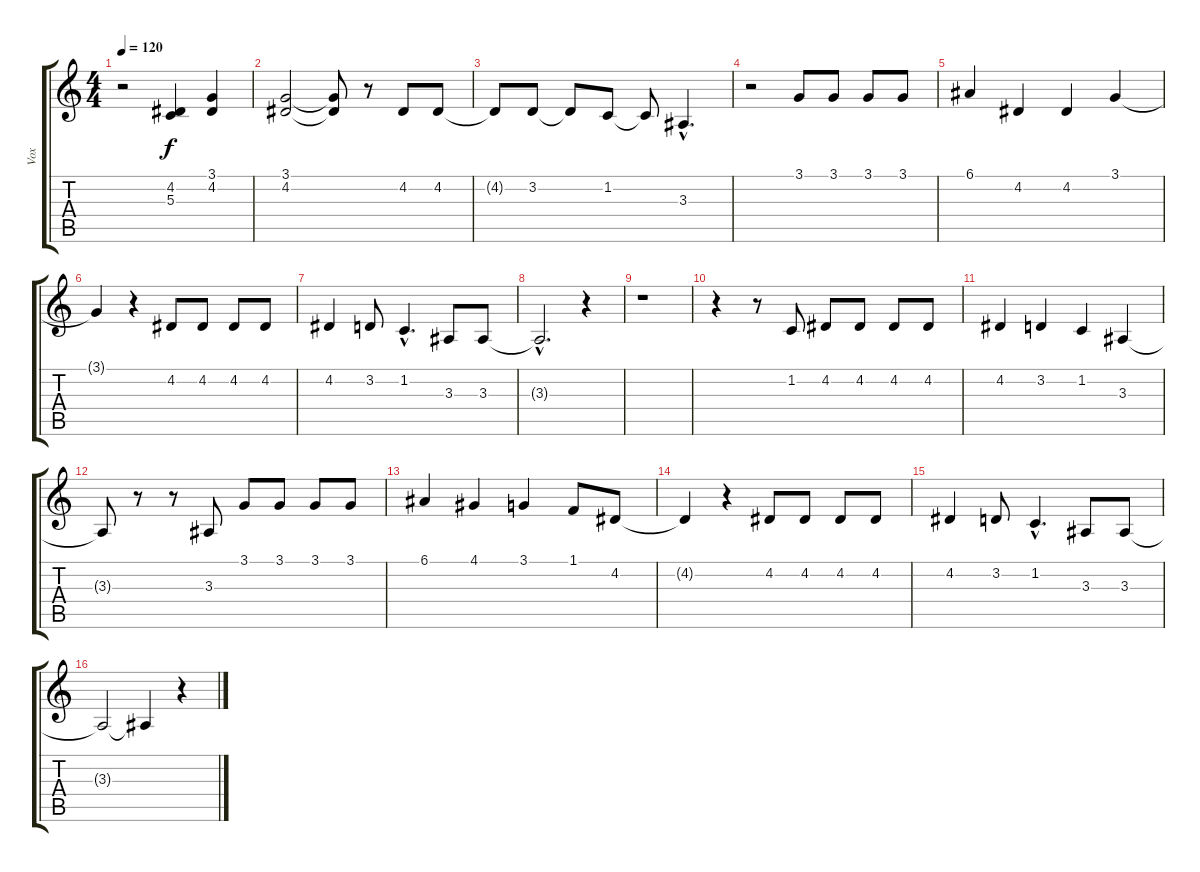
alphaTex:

\track ("Vox" "Vox") {instrument bassoon}
\staff {score tabs}
\tuning (E4 B3 G3 D3 A2 E2) {hide}
\ts (4 4)
\tempo 120
\clef g2
\ks c
r.2{dy f} (4.2 5.3).4 (3.1 4.2).4 |
(3.1 4.2).2 (3.1{t} 4.2{t}).8 r.8 4.2.8 4.2.8 |
4.2{t}.8 3.2.8 3.2{t}.8 1.2.8 1.2{t}.8 3.3{hac}.4{d} |
r.2 3.1.8 3.1.8 3.1.8 3.1.8 |
6.1.4 4.2.4 4.2.4 3.1.4 |
3.1{t}.4 r.4 4.2.8 4.2.8 4.2.8 4.2.8 |
4.2.4 3.2.8 1.2{hac}.4{d} 3.3.8 3.3.8 |
3.3{hac t}.2{d} r.4 |
r.1 |
r.4 r.8 1.2.8 4.2.8 4.2.8 4.2.8 4.2.8 |
4.2.4 3.2.4 1.2.4 3.3.4 |
3.3{t}.8 r.8 r.8 3.3.8 3.1.8 3.1.8 3.1.8 3.1.8 |
6.1.4 4.1.4 3.1.4 1.1.8 4.2.8 |
4.2{t}.4 r.4 4.2.8 4.2.8 4.2.8 4.2.8 |
4.2.4 3.2.8 1.2{hac}.4{d} 3.3.8 3.3.8 |
3.3{t}.2 3.3{t}.4 r.4
